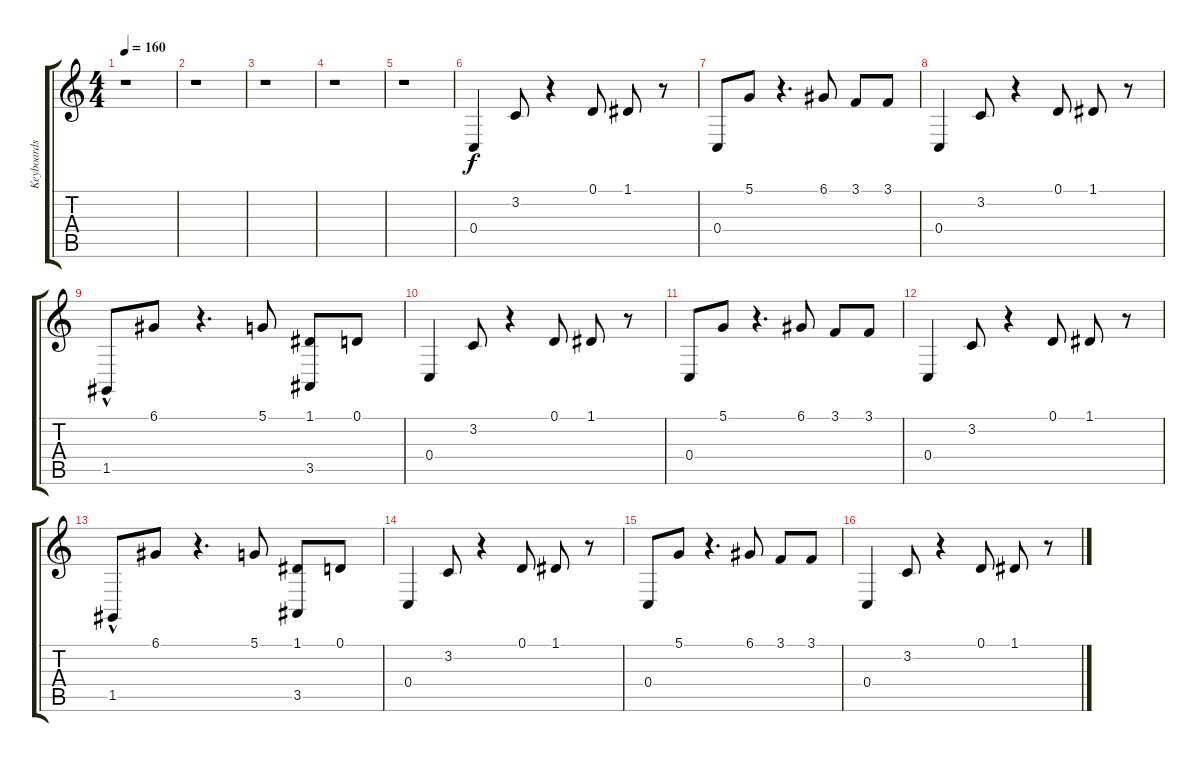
\track ("Keyboards" "Keyboards") {instrument stringensemble1}
\staff {score tabs}
\tuning (D4 A3 F3 C3 G2 C2) {hide}
\ts (4 4)
\tempo 160
\clef g2
\ks c
r.1{dy f} |
r.1 |
r.1 |
r.1 |
r.1 |
0.4.4 3.2.8 r.4 0.1.8 1.1.8 r.8 |
0.4.8 5.1.8 r.4{d} 6.1.8 3.1.8 3.1.8 |
0.4.4 3.2.8 r.4 0.1.8 1.1.8 r.8 |
1.5{hac}.8 6.1.8 r.4{d} 5.1.8 (1.1 3.5).8 0.1.8 |
0.4.4 3.2.8 r.4 0.1.8 1.1.8 r.8 |
0.4.8 5.1.8 r.4{d} 6.1.8 3.1.8 3.1.8 |
0.4.4 3.2.8 r.4 0.1.8 1.1.8 r.8 |
1.5{hac}.8 6.1.8 r.4{d} 5.1.8 (1.1 3.5).8 0.1.8 |
0.4.4 3.2.8 r.4 0.1.8 1.1.8 r.8 |
0.4.8 5.1.8 r.4{d} 6.1.8 3.1.8 3.1.8 |
0.4.4 3.2.8 r.4 0.1.8 1.1.8 r.8
